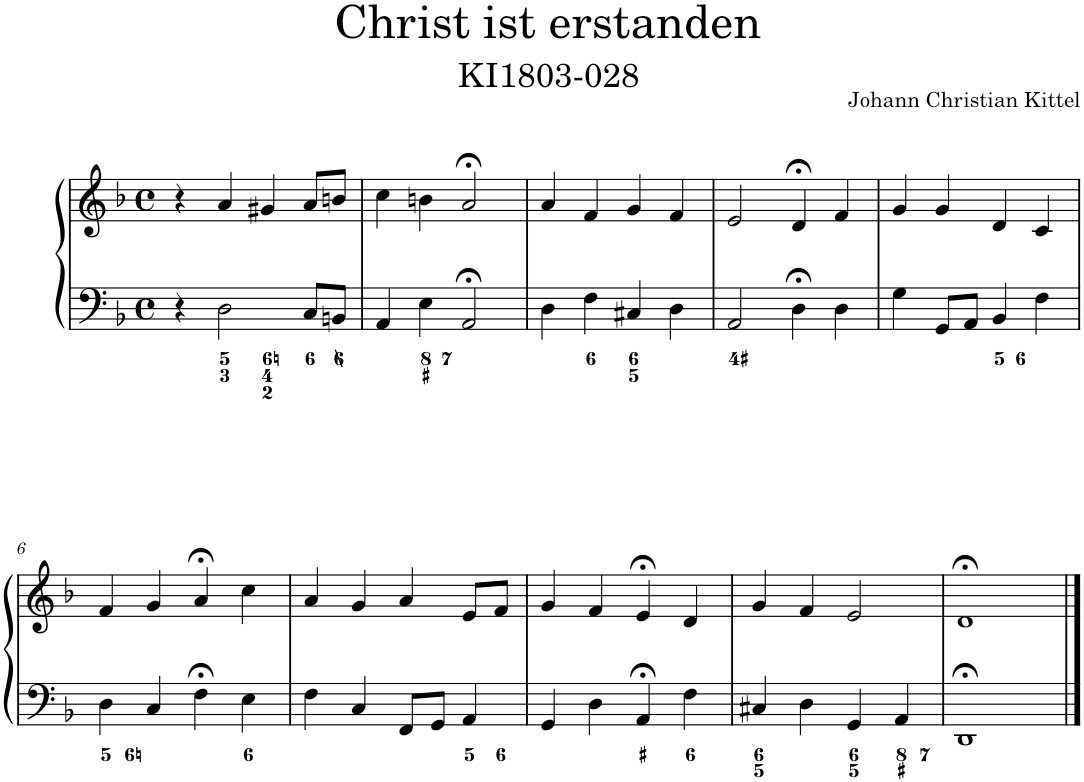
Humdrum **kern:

**kern	**kern
*part1	*part1
*staff2	*staff1
*I"Piano	*
*I'Pno.	*
*clefF4	*clefG2
*k[b-]	*k[b-]
*M4/4	*M4/4
*met(c)	*met(c)
=1	=1
4r	4r
2D\	4a/
.	4g#X/
8C/L	8a/L
8BBn/J	8bn/J
=2	=2
4AA/	4cc\
4E\	4bn\
2AA;</	2a;</
=3	=3
4D\	4a/
4F\	4f/
4C#X/	4g/
4D\	4f/
=4	=4
2AA/	2e/
4D;<\	4d;</
4D\	4f/
=5	=5
4G\	4g/
8GG/L	4g/
8AA/J	.
4BB-/	4d/
4F\	4c/
!!LO:LB:g=z
=6	=6
4D\	4f/
4C/	4g/
4F;<\	4a;</
4E\	4cc\
=7	=7
4F\	4a/
4C/	4g/
8FF/L	4a/
8GG/J	.
4AA/	8e/L
.	8f/J
=8	=8
4GG/	4g/
4D\	4f/
4AA;</	4e;</
4F\	4d/
=9	=9
4C#X/	4g/
4D\	4f/
4GG/	2e/
4AA/	.
=10	=10
1DD;<	1d;<
==	==
*-	*-
